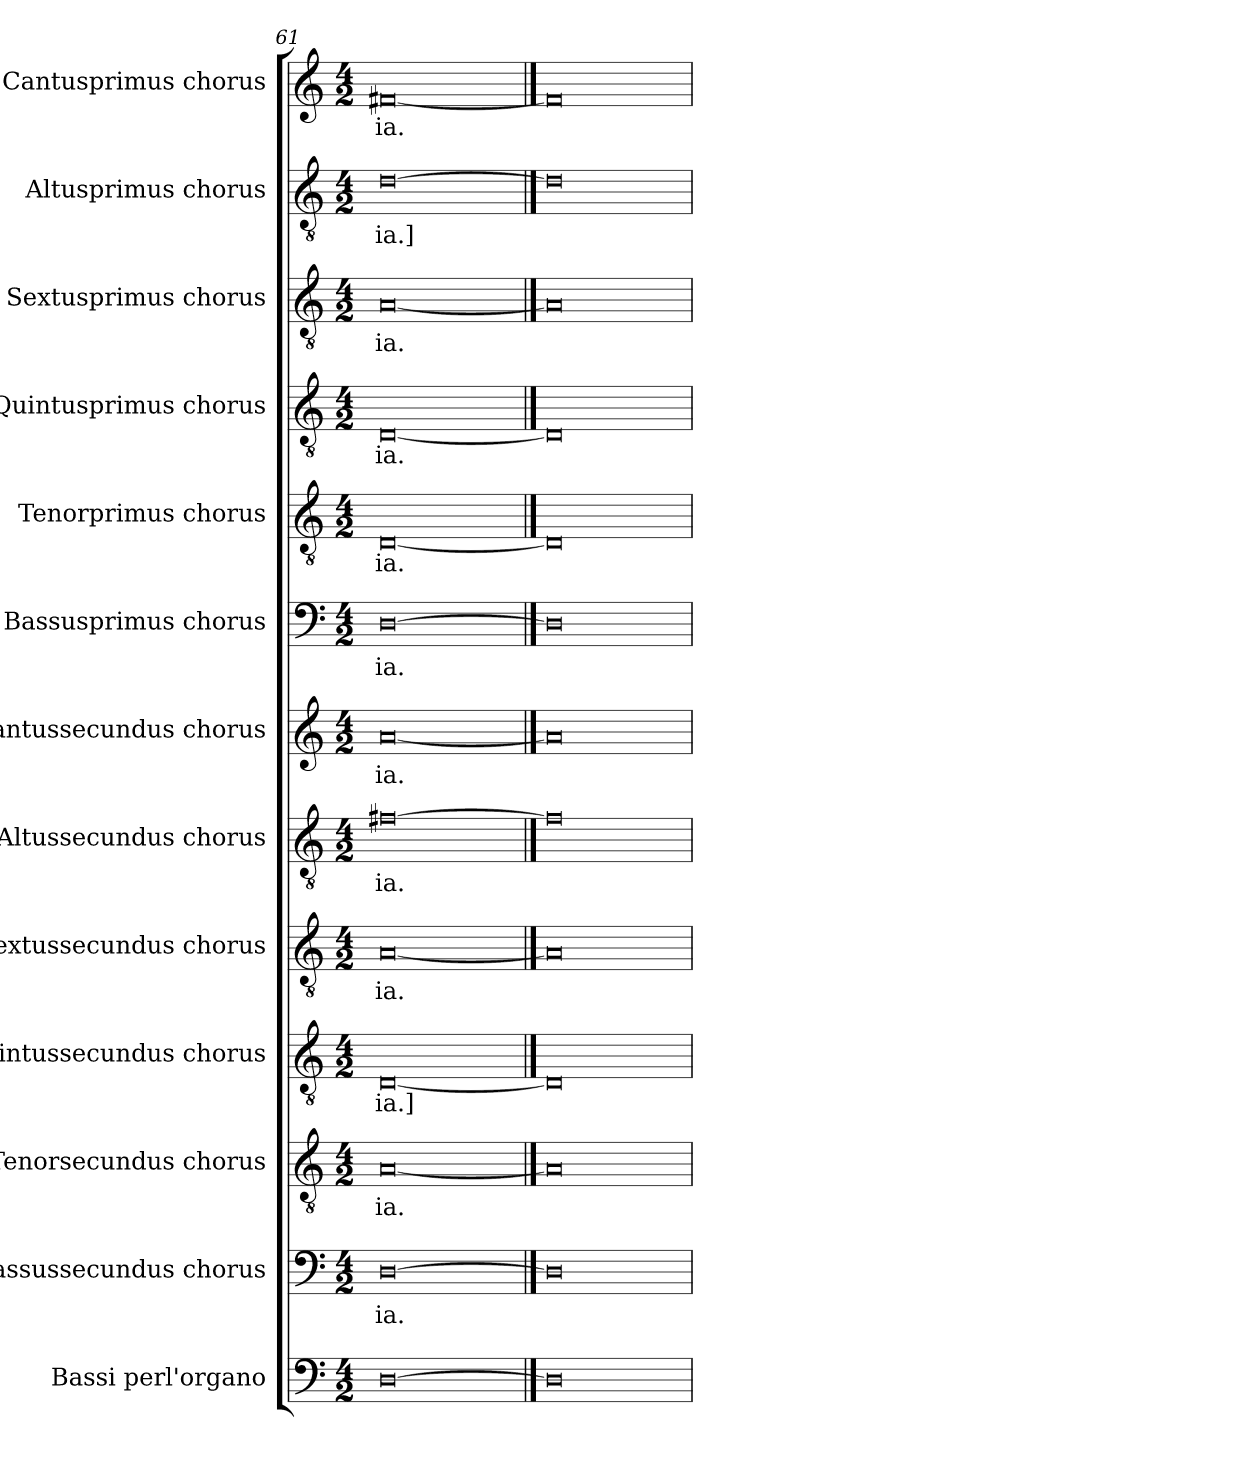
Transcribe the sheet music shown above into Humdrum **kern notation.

**kern	**kern	**text	**kern	**text	**kern	**text	**kern	**text	**kern	**text	**kern	**text	**kern	**text	**kern	**text	**kern	**text	**kern	**text	**kern	**text	**kern	**text
*part13	*part12	*part12	*part11	*part11	*part10	*part10	*part9	*part9	*part8	*part8	*part7	*part7	*part6	*part6	*part5	*part5	*part4	*part4	*part3	*part3	*part2	*part2	*part1	*part1
*staff13	*staff12	*staff12	*staff11	*staff11	*staff10	*staff10	*staff9	*staff9	*staff8	*staff8	*staff7	*staff7	*staff6	*staff6	*staff5	*staff5	*staff4	*staff4	*staff3	*staff3	*staff2	*staff2	*staff1	*staff1
*I"Bassi perl'organo	*I"Bassussecundus chorus	*	*I"Tenorsecundus chorus	*	*I"Quintussecundus chorus	*	*I"Sextussecundus chorus	*	*I"Altussecundus chorus	*	*I"Cantussecundus chorus	*	*I"Bassusprimus chorus	*	*I"Tenorprimus chorus	*	*I"Quintusprimus chorus	*	*I"Sextusprimus chorus	*	*I"Altusprimus chorus	*	*I"Cantusprimus chorus	*
*	*I'B.	*	*I'T.	*	*	*	*	*	*I'A.	*	*I'C.	*	*I'B.	*	*I'T.	*	*	*	*	*	*I'A.	*	*I'C.	*
*clefF4	*clefF4	*	*clefGv2	*	*clefGv2	*	*clefGv2	*	*clefGv2	*	*clefG2	*	*clefF4	*	*clefGv2	*	*clefGv2	*	*clefGv2	*	*clefGv2	*	*clefG2	*
*	*	*	*ITrd7c12	*	*ITrd7c12	*	*ITrd7c12	*	*ITrd7c12	*	*	*	*	*	*ITrd7c12	*	*ITrd7c12	*	*ITrd7c12	*	*ITrd7c12	*	*	*
*k[]	*k[]	*	*k[]	*	*k[]	*	*k[]	*	*k[]	*	*k[]	*	*k[]	*	*k[]	*	*k[]	*	*k[]	*	*k[]	*	*k[]	*
*C:	*C:	*	*C:	*	*C:	*	*C:	*	*C:	*	*C:	*	*C:	*	*C:	*	*C:	*	*C:	*	*C:	*	*C:	*
*M4/2	*M4/2	*	*M4/2	*	*M4/2	*	*M4/2	*	*M4/2	*	*M4/2	*	*M4/2	*	*M4/2	*	*M4/2	*	*M4/2	*	*M4/2	*	*M4/2	*
=61	=61	=61	=61	=61	=61	=61	=61	=61	=61	=61	=61	=61	=61	=61	=61	=61	=61	=61	=61	=61	=61	=61	=61	=61
!	!	!LO:LY:b	!	!LO:LY:b	!	!LO:LY:b	!	!LO:LY:b	!	!LO:LY:b	!	!LO:LY:b	!	!LO:LY:b	!	!LO:LY:b	!	!LO:LY:b	!	!LO:LY:b	!	!LO:LY:b	!	!LO:LY:b
[0D	[0D	-ia.	[0AA	-ia.	[0DD	-ia.]	[0AA	-ia.	[0F#X	-ia.	[0a	-ia.	[0D	-ia.	[0DD	-ia.	[0DD	-ia.	[0AA	-ia.	[0D	-ia.]	[0f#X	-ia.
==62	==62	==62	==62	==62	==62	==62	==62	==62	==62	==62	==62	==62	==62	==62	==62	==62	==62	==62	==62	==62	==62	==62	==62	==62
0D]	0D]	.	0AA]	.	0DD]	.	0AA]	.	0F#]	.	0a]	.	0D]	.	0DD]	.	0DD]	.	0AA]	.	0D]	.	0f#]	.
=	=	=	=	=	=	=	=	=	=	=	=	=	=	=	=	=	=	=	=	=	=	=	=	=
*-	*-	*-	*-	*-	*-	*-	*-	*-	*-	*-	*-	*-	*-	*-	*-	*-	*-	*-	*-	*-	*-	*-	*-	*-
